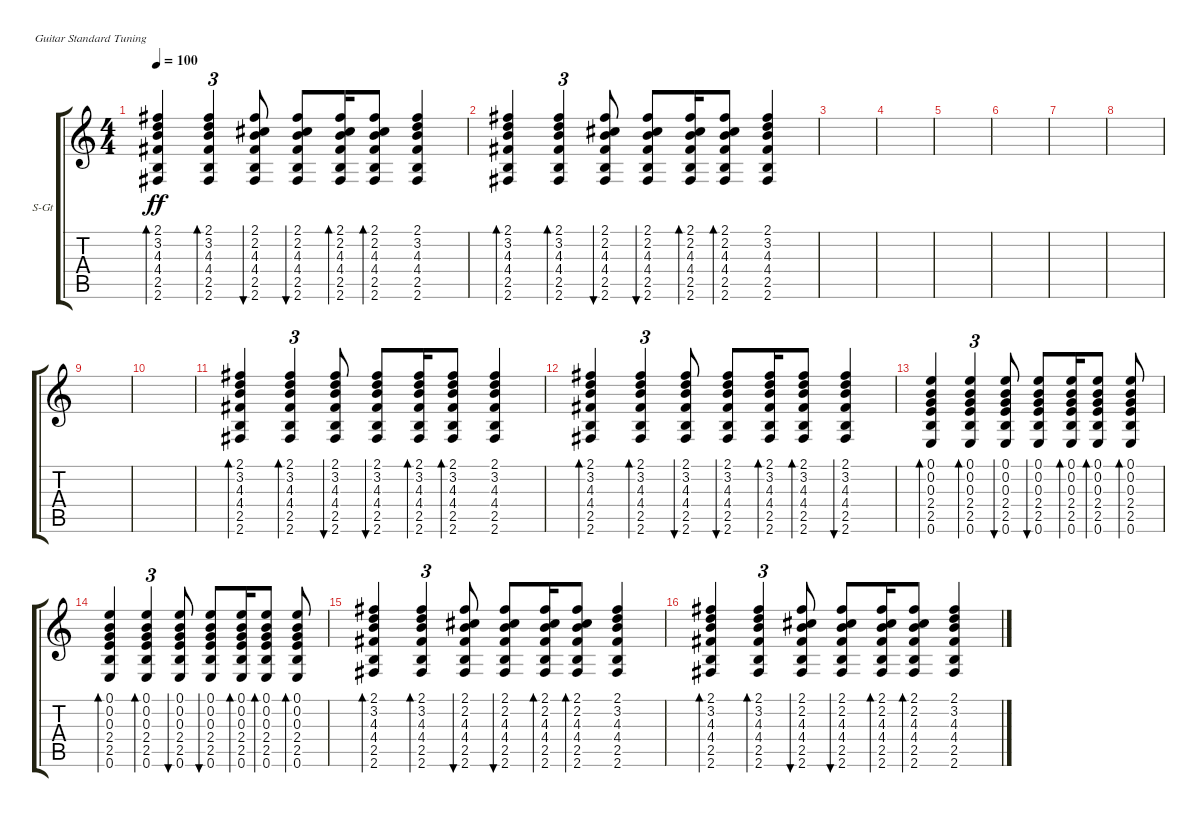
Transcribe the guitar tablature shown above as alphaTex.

\defaultSystemsLayout 4
\bracketExtendMode groupsimilarinstruments
\firstSystemTrackNameOrientation horizontal
\otherSystemsTrackNameOrientation horizontal
\track ("Steel Guitar" "S-Gt") {instrument acousticguitarsteel}
\staff {score tabs}
\tuning (E4 B3 G3 D3 A2 E2)
\ts (4 4)
\tempo 100
\clef g2
\ks c
(2.6 2.5 4.4 4.3 3.2 2.1).4{bd 120 dy ff} (2.6 2.5 4.4 4.3 3.2 2.1).4{tu (3 2) bd 45} (2.6 2.5 4.4 4.3 2.2 2.1).8{bu 44} (2.6 2.5 4.4 4.3 2.2 2.1).8{bu 44} (2.6 2.5 4.4 4.3 2.2 2.1).16{bd 43} (2.6 2.5 4.4 4.3 2.2 2.1).8{bd 42} (2.6 2.5 4.4 4.3 3.2 2.1).4 |
(2.6 2.5 4.4 4.3 3.2 2.1).4{bd 120} (2.6 2.5 4.4 4.3 3.2 2.1).4{tu (3 2) bd 45} (2.6 2.5 4.4 4.3 2.2 2.1).8{bu 44} (2.6 2.5 4.4 4.3 2.2 2.1).8{bu 44} (2.6 2.5 4.4 4.3 2.2 2.1).16{bd 43} (2.6 2.5 4.4 4.3 2.2 2.1).8{bd 42} (2.6 2.5 4.4 4.3 3.2 2.1).4 |
|
|
|
|
|
|
|
|
(2.6 2.5 4.4 4.3 3.2 2.1).4{bd 120} (2.6 2.5 4.4 4.3 3.2 2.1).4{tu (3 2) bd 45} (2.6 2.5 4.4 4.3 3.2 2.1).8{bu 44} (2.6 2.5 4.4 4.3 3.2 2.1).8{bu 44} (2.6 2.5 4.4 4.3 3.2 2.1).16{bd 43} (2.6 2.5 4.4 4.3 3.2 2.1).8{bd 42} (2.6 2.5 4.4 4.3 3.2 2.1).4 |
(2.6 2.5 4.4 4.3 3.2 2.1).4{bd 120} (2.6 2.5 4.4 4.3 3.2 2.1).4{tu (3 2) bd 45} (2.6 2.5 4.4 4.3 3.2 2.1).8{bu 44} (2.6 2.5 4.4 4.3 3.2 2.1).8{bu 44} (2.6 2.5 4.4 4.3 3.2 2.1).16{bd 43} (2.6 2.5 4.4 4.3 3.2 2.1).8{bd 42} (2.6 2.5 4.4 4.3 3.2 2.1).4{bu 42} |
(0.6 2.5 2.4 0.3 0.2 0.1).4{bd 120} (0.6 2.5 2.4 0.3 0.2 0.1).4{tu (3 2) bd 45} (0.6 2.5 2.4 0.3 0.2 0.1).8{bu 44} (0.6 2.5 2.4 0.3 0.2 0.1).8{bu 44} (0.6 2.5 2.4 0.3 0.2 0.1).16{bd 43} (0.6 2.5 2.4 0.3 0.2 0.1).8{bd 42} (0.6 2.5 2.4 0.3 0.2 0.1).8{bd 42} |
(0.6 2.5 2.4 0.3 0.2 0.1).4{bd 120} (0.6 2.5 2.4 0.3 0.2 0.1).4{tu (3 2) bd 45} (0.6 2.5 2.4 0.3 0.2 0.1).8{bu 44} (0.6 2.5 2.4 0.3 0.2 0.1).8{bu 44} (0.6 2.5 2.4 0.3 0.2 0.1).16{bd 43} (0.6 2.5 2.4 0.3 0.2 0.1).8{bd 42} (0.6 2.5 2.4 0.3 0.2 0.1).8{bd 42} |
(2.6 2.5 4.4 4.3 3.2 2.1).4{bd 120} (2.6 2.5 4.4 4.3 3.2 2.1).4{tu (3 2) bd 45} (2.6 2.5 4.4 4.3 2.2 2.1).8{bu 44} (2.6 2.5 4.4 4.3 2.2 2.1).8{bu 44} (2.6 2.5 4.4 4.3 2.2 2.1).16{bd 43} (2.6 2.5 4.4 4.3 2.2 2.1).8{bd 42} (2.6 2.5 4.4 4.3 3.2 2.1).4 |
(2.6 2.5 4.4 4.3 3.2 2.1).4{bd 120} (2.6 2.5 4.4 4.3 3.2 2.1).4{tu (3 2) bd 45} (2.6 2.5 4.4 4.3 2.2 2.1).8{bu 44} (2.6 2.5 4.4 4.3 2.2 2.1).8{bu 44} (2.6 2.5 4.4 4.3 2.2 2.1).16{bd 43} (2.6 2.5 4.4 4.3 2.2 2.1).8{bd 42} (2.6 2.5 4.4 4.3 3.2 2.1).4
